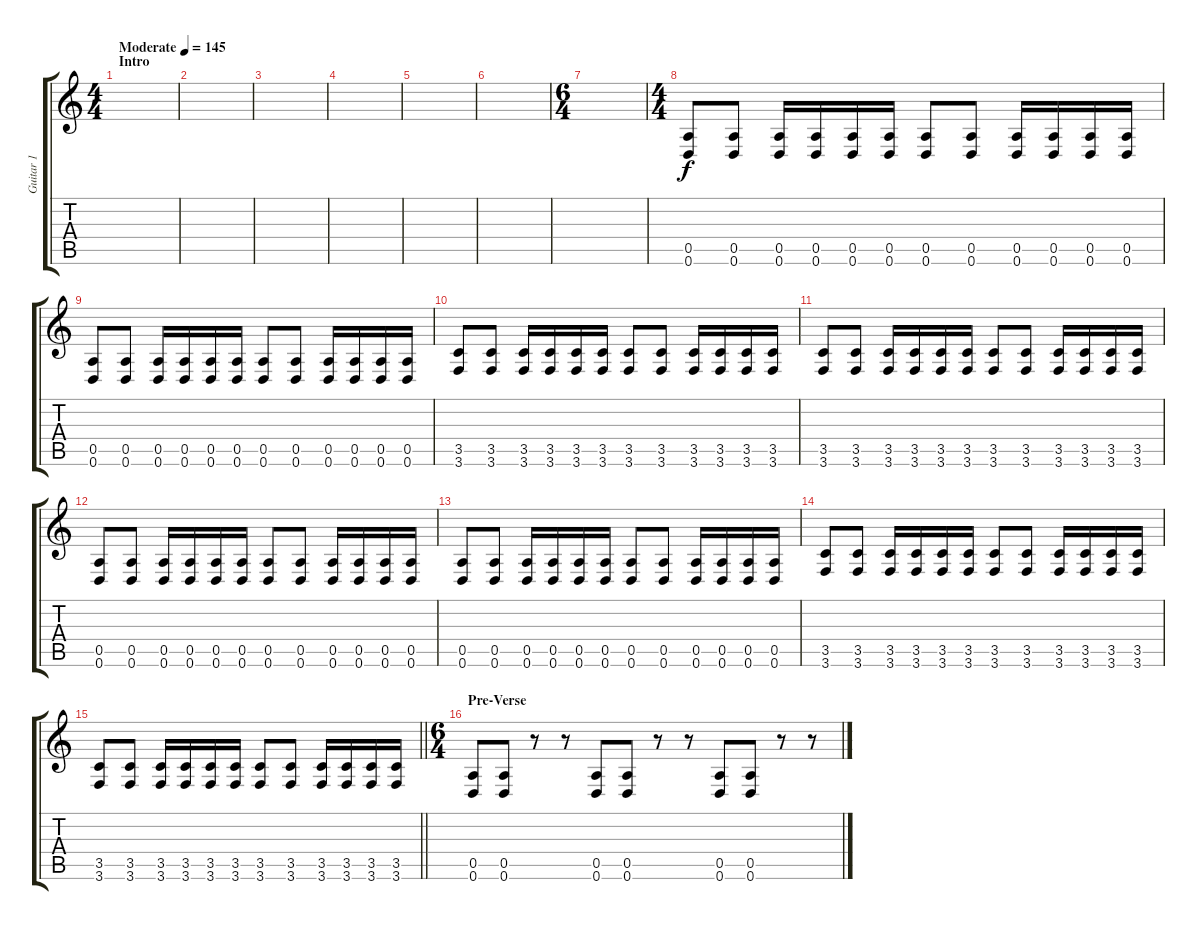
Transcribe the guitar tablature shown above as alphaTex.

\track ("Guitar 1" "Guitar 1") {instrument overdrivenguitar}
\staff {score tabs}
\tuning (E4 B3 G3 D3 A2 D2) {hide}
\ts (4 4)
\section ("" "Intro")
\tempo (145 "Moderate")
\clef g2
\ks c
|
|
|
|
|
|
\ts (6 4)
|
\ts (4 4)
(0.5 0.6).8 (0.5 0.6).8 (0.5 0.6).16 (0.5 0.6).16 (0.5 0.6).16 (0.5 0.6).16 (0.5 0.6).8 (0.5 0.6).8 (0.5 0.6).16 (0.5 0.6).16 (0.5 0.6).16 (0.5 0.6).16 |
(0.5 0.6).8 (0.5 0.6).8 (0.5 0.6).16 (0.5 0.6).16 (0.5 0.6).16 (0.5 0.6).16 (0.5 0.6).8 (0.5 0.6).8 (0.5 0.6).16 (0.5 0.6).16 (0.5 0.6).16 (0.5 0.6).16 |
(3.5 3.6).8 (3.5 3.6).8 (3.5 3.6).16 (3.5 3.6).16 (3.5 3.6).16 (3.5 3.6).16 (3.5 3.6).8 (3.5 3.6).8 (3.5 3.6).16 (3.5 3.6).16 (3.5 3.6).16 (3.5 3.6).16 |
(3.5 3.6).8 (3.5 3.6).8 (3.5 3.6).16 (3.5 3.6).16 (3.5 3.6).16 (3.5 3.6).16 (3.5 3.6).8 (3.5 3.6).8 (3.5 3.6).16 (3.5 3.6).16 (3.5 3.6).16 (3.5 3.6).16 |
(0.5 0.6).8 (0.5 0.6).8 (0.5 0.6).16 (0.5 0.6).16 (0.5 0.6).16 (0.5 0.6).16 (0.5 0.6).8 (0.5 0.6).8 (0.5 0.6).16 (0.5 0.6).16 (0.5 0.6).16 (0.5 0.6).16 |
(0.5 0.6).8 (0.5 0.6).8 (0.5 0.6).16 (0.5 0.6).16 (0.5 0.6).16 (0.5 0.6).16 (0.5 0.6).8 (0.5 0.6).8 (0.5 0.6).16 (0.5 0.6).16 (0.5 0.6).16 (0.5 0.6).16 |
(3.5 3.6).8 (3.5 3.6).8 (3.5 3.6).16 (3.5 3.6).16 (3.5 3.6).16 (3.5 3.6).16 (3.5 3.6).8 (3.5 3.6).8 (3.5 3.6).16 (3.5 3.6).16 (3.5 3.6).16 (3.5 3.6).16 |
\barLineRight lightlight
(3.5 3.6).8 (3.5 3.6).8 (3.5 3.6).16 (3.5 3.6).16 (3.5 3.6).16 (3.5 3.6).16 (3.5 3.6).8 (3.5 3.6).8 (3.5 3.6).16 (3.5 3.6).16 (3.5 3.6).16 (3.5 3.6).16 |
\ts (6 4)
\section ("" "Pre-Verse")
(0.5 0.6).8 (0.5 0.6).8 r.8 r.8 (0.5 0.6).8 (0.5 0.6).8 r.8 r.8 (0.5 0.6).8 (0.5 0.6).8 r.8 r.8
